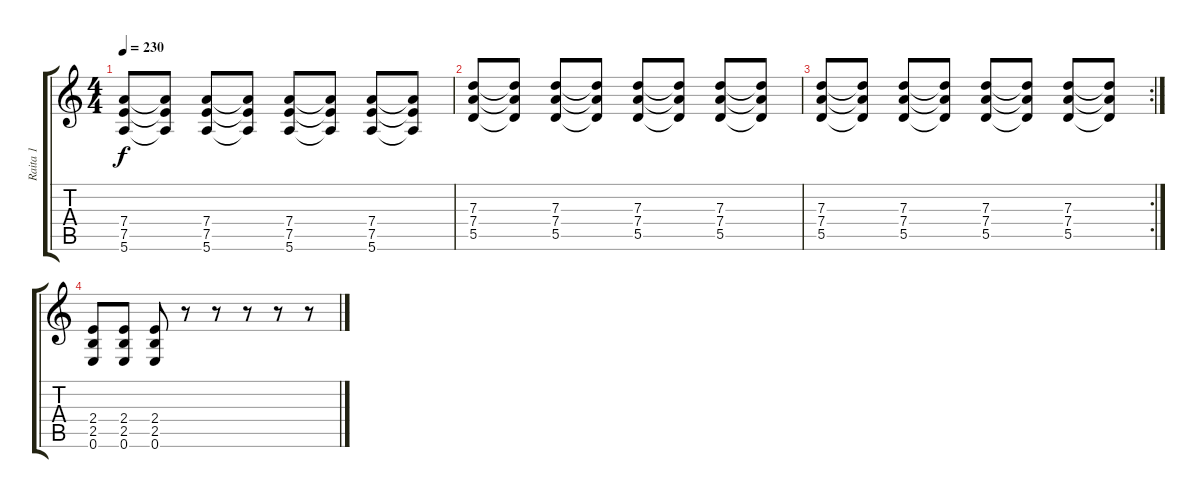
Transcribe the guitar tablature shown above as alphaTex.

\track ("Raita 1" "Raita 1") {instrument overdrivenguitar}
\staff {score tabs}
\tuning (E4 B3 G3 D3 A2 E2) {hide}
\ts (4 4)
\tempo 230
\clef g2
\ks c
(7.4 7.5 5.6).8{dy f} (7.4{t} 7.5{t} 5.6{t}).8 (7.4 7.5 5.6).8 (7.4{t} 7.5{t} 5.6{t}).8 (7.4 7.5 5.6).8 (7.4{t} 7.5{t} 5.6{t}).8 (7.4 7.5 5.6).8 (7.4{t} 7.5{t} 5.6{t}).8 |
(7.3 7.4 5.5).8 (7.3{t} 7.4{t} 5.5{t}).8 (7.3 7.4 5.5).8 (7.3{t} 7.4{t} 5.5{t}).8 (7.3 7.4 5.5).8 (7.3{t} 7.4{t} 5.5{t}).8 (7.3 7.4 5.5).8 (7.3{t} 7.4{t} 5.5{t}).8 |
\rc 2
(7.3 7.4 5.5).8 (7.3{t} 7.4{t} 5.5{t}).8 (7.3 7.4 5.5).8 (7.3{t} 7.4{t} 5.5{t}).8 (7.3 7.4 5.5).8 (7.3{t} 7.4{t} 5.5{t}).8 (7.3 7.4 5.5).8 (7.3{t} 7.4{t} 5.5{t}).8 |
(2.4 2.5 0.6).8 (2.4 2.5 0.6).8 (2.4 2.5 0.6).8 r.8 r.8 r.8 r.8 r.8
